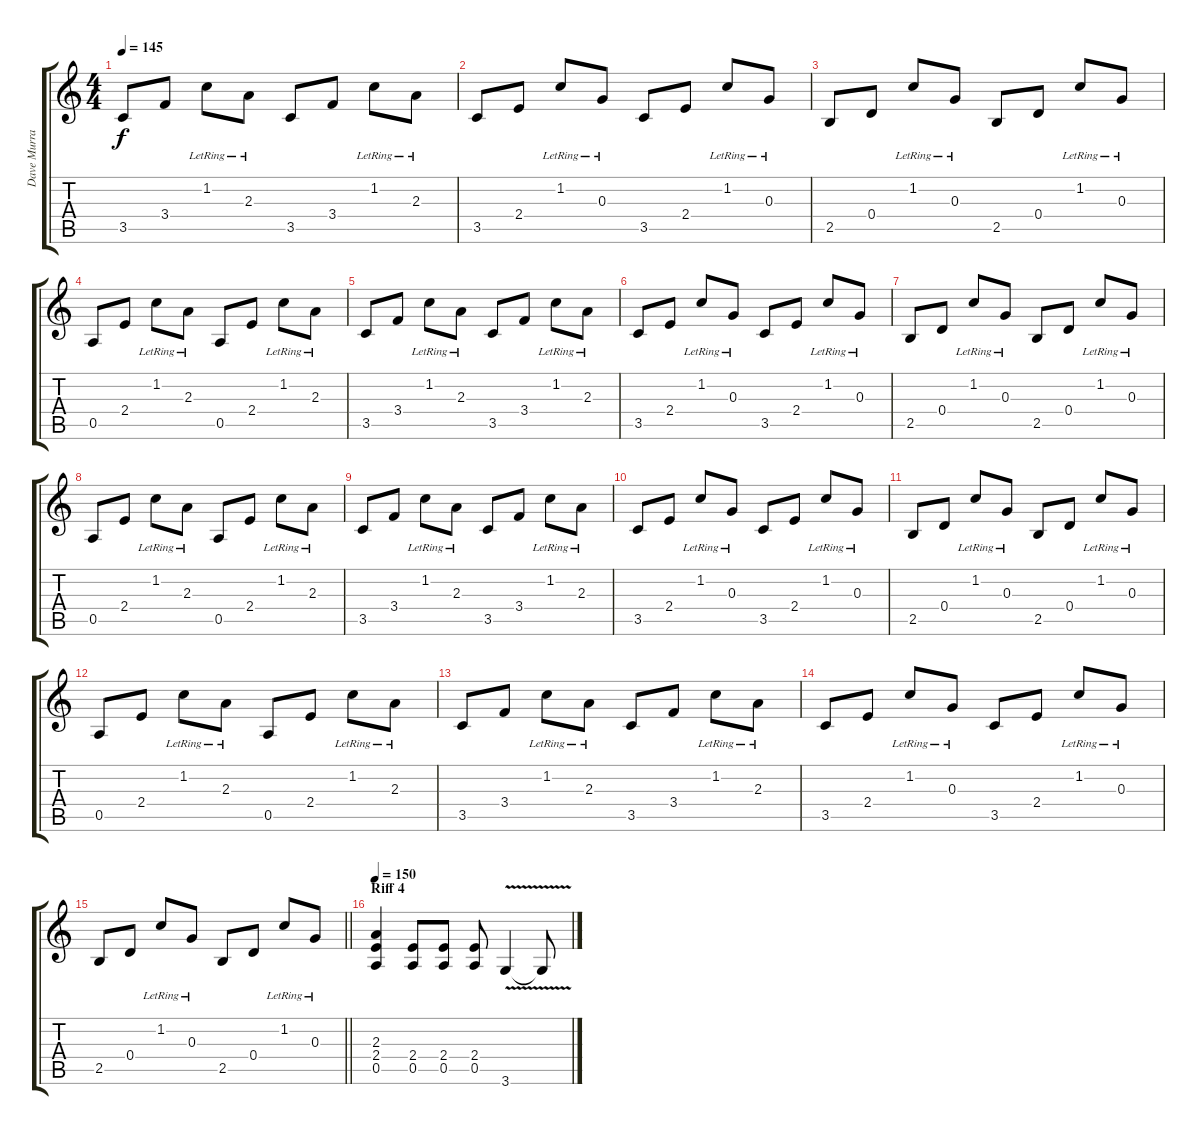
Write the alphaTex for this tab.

\track ("Dave Murray" "Dave Murra") {instrument distortionguitar}
\staff {score tabs}
\tuning (E4 B3 G3 D3 A2 E2) {hide}
\ts (4 4)
\tempo 145
\clef g2
\ks c
3.5.8{dy f} 3.4.8 1.2{lr}.8 2.3{lr}.8 3.5.8 3.4.8 1.2{lr}.8 2.3{lr}.8 |
3.5.8 2.4.8 1.2{lr}.8 0.3{lr}.8 3.5.8 2.4.8 1.2{lr}.8 0.3{lr}.8 |
2.5.8 0.4.8 1.2{lr}.8 0.3{lr}.8 2.5.8 0.4.8 1.2{lr}.8 0.3{lr}.8 |
0.5.8 2.4.8 1.2{lr}.8 2.3{lr}.8 0.5.8 2.4.8 1.2{lr}.8 2.3{lr}.8 |
3.5.8 3.4.8 1.2{lr}.8 2.3{lr}.8 3.5.8 3.4.8 1.2{lr}.8 2.3{lr}.8 |
3.5.8 2.4.8 1.2{lr}.8 0.3{lr}.8 3.5.8 2.4.8 1.2{lr}.8 0.3{lr}.8 |
2.5.8 0.4.8 1.2{lr}.8 0.3{lr}.8 2.5.8 0.4.8 1.2{lr}.8 0.3{lr}.8 |
0.5.8 2.4.8 1.2{lr}.8 2.3{lr}.8 0.5.8 2.4.8 1.2{lr}.8 2.3{lr}.8 |
3.5.8 3.4.8 1.2{lr}.8 2.3{lr}.8 3.5.8 3.4.8 1.2{lr}.8 2.3{lr}.8 |
3.5.8 2.4.8 1.2{lr}.8 0.3{lr}.8 3.5.8 2.4.8 1.2{lr}.8 0.3{lr}.8 |
2.5.8 0.4.8 1.2{lr}.8 0.3{lr}.8 2.5.8 0.4.8 1.2{lr}.8 0.3{lr}.8 |
0.5.8 2.4.8 1.2{lr}.8 2.3{lr}.8 0.5.8 2.4.8 1.2{lr}.8 2.3{lr}.8 |
3.5.8 3.4.8 1.2{lr}.8 2.3{lr}.8 3.5.8 3.4.8 1.2{lr}.8 2.3{lr}.8 |
3.5.8 2.4.8 1.2{lr}.8 0.3{lr}.8 3.5.8 2.4.8 1.2{lr}.8 0.3{lr}.8 |
\barLineRight lightlight
2.5.8 0.4.8 1.2{lr}.8 0.3{lr}.8 2.5.8 0.4.8 1.2{lr}.8 0.3{lr}.8 |
\section ("" "Riff 4")
\tempo 150
(2.3 2.4 0.5).4{instrument distortionguitar} (2.4 0.5).8 (2.4 0.5).8 (2.4 0.5).8 3.6{v}.4 3.6{t}.8
